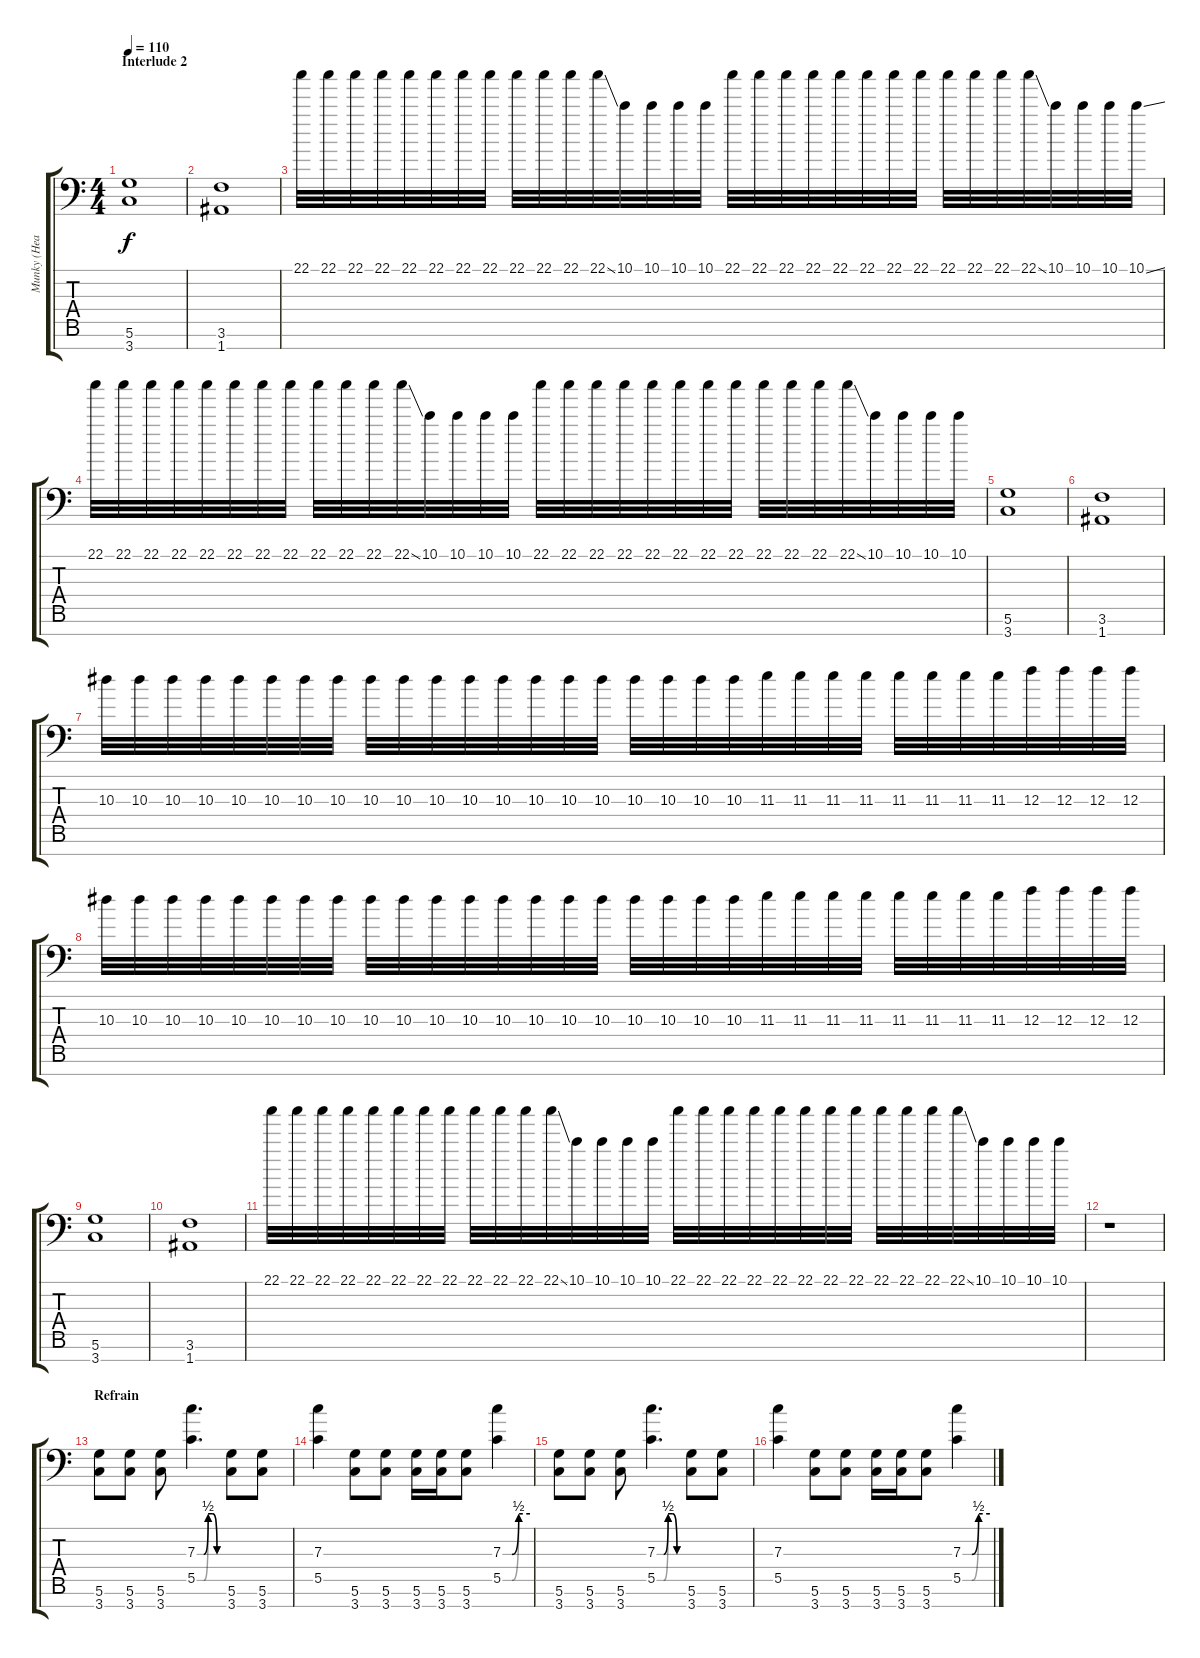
\track ("Munky (Head parts.)" "Munky (Hea") {instrument distortionguitar}
\staff {score tabs}
\tuning (D4 A3 F3 C3 G2 D2 A1) {hide}
\ts (4 4)
\section ("" "Interlude 2")
\tempo 110
\clef f4
\ks c
(5.6 3.7).1{dy f} |
(3.6 1.7).1 |
22.1.32 22.1.32 22.1.32 22.1.32 22.1.32 22.1.32 22.1.32 22.1.32 22.1.32 22.1.32 22.1.32 22.1{ss}.32 10.1.32 10.1.32 10.1.32 10.1.32 22.1.32 22.1.32 22.1.32 22.1.32 22.1.32 22.1.32 22.1.32 22.1.32 22.1.32 22.1.32 22.1.32 22.1{ss}.32 10.1.32 10.1.32 10.1.32 10.1{ss}.32 |
22.1.32 22.1.32 22.1.32 22.1.32 22.1.32 22.1.32 22.1.32 22.1.32 22.1.32 22.1.32 22.1.32 22.1{ss}.32 10.1.32 10.1.32 10.1.32 10.1.32 22.1.32 22.1.32 22.1.32 22.1.32 22.1.32 22.1.32 22.1.32 22.1.32 22.1.32 22.1.32 22.1.32 22.1{ss}.32 10.1.32 10.1.32 10.1.32 10.1.32 |
(5.6 3.7).1 |
(3.6 1.7).1 |
10.3.32 10.3.32 10.3.32 10.3.32 10.3.32 10.3.32 10.3.32 10.3.32 10.3.32 10.3.32 10.3.32 10.3.32 10.3.32 10.3.32 10.3.32 10.3.32 10.3.32 10.3.32 10.3.32 10.3.32 11.3.32 11.3.32 11.3.32 11.3.32 11.3.32 11.3.32 11.3.32 11.3.32 12.3.32 12.3.32 12.3.32 12.3.32 |
10.3.32 10.3.32 10.3.32 10.3.32 10.3.32 10.3.32 10.3.32 10.3.32 10.3.32 10.3.32 10.3.32 10.3.32 10.3.32 10.3.32 10.3.32 10.3.32 10.3.32 10.3.32 10.3.32 10.3.32 11.3.32 11.3.32 11.3.32 11.3.32 11.3.32 11.3.32 11.3.32 11.3.32 12.3.32 12.3.32 12.3.32 12.3.32 |
(5.6 3.7).1 |
(3.6 1.7).1 |
22.1.32 22.1.32 22.1.32 22.1.32 22.1.32 22.1.32 22.1.32 22.1.32 22.1.32 22.1.32 22.1.32 22.1{ss}.32 10.1.32 10.1.32 10.1.32 10.1.32 22.1.32 22.1.32 22.1.32 22.1.32 22.1.32 22.1.32 22.1.32 22.1.32 22.1.32 22.1.32 22.1.32 22.1{ss}.32 10.1.32 10.1.32 10.1.32 10.1.32 |
r.1 |
\section ("" "Refrain")
(5.6 3.7).8 (5.6 3.7).8 (5.6 3.7).8 (7.3{be (custom 0 0 15 0 25 2 35 2 45 0 60 0)} 5.5{be (custom 0 0 15 0 25 2 35 2 45 0 60 0)}).4{d} (5.6 3.7).8 (5.6 3.7).8 |
(7.3 5.5).4 (5.6 3.7).8 (5.6 3.7).8 (5.6 3.7).16 (5.6 3.7).16 (5.6 3.7).8 (7.3{be (custom 0 0 20 0 35 2 60 2)} 5.5{be (custom 0 0 20 0 35 2 60 2)}).4 |
(5.6 3.7).8 (5.6 3.7).8 (5.6 3.7).8 (7.3{be (custom 0 0 15 0 25 2 35 2 45 0 60 0)} 5.5{be (custom 0 0 15 0 25 2 35 2 45 0 60 0)}).4{d} (5.6 3.7).8 (5.6 3.7).8 |
(7.3 5.5).4 (5.6 3.7).8 (5.6 3.7).8 (5.6 3.7).16 (5.6 3.7).16 (5.6 3.7).8 (7.3{be (custom 0 0 20 0 35 2 60 2)} 5.5{be (custom 0 0 20 0 35 2 60 2)}).4
